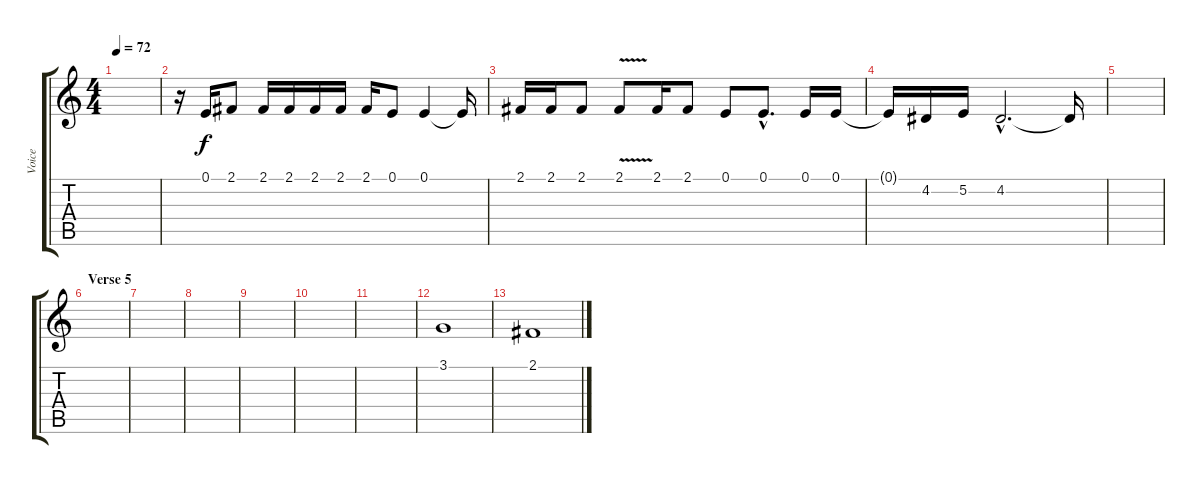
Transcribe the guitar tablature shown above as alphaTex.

\track ("Voice" "Voice") {instrument oboe}
\staff {score tabs}
\tuning (E4 B3 G3 D3 A2 E2) {hide}
\ts (4 4)
\tempo 72
\clef g2
\ks c
|
r.16 0.1.16 2.1.8 2.1.16 2.1.16 2.1.16 2.1.16 2.1.16 0.1.8 0.1.4 0.1{t}.16 |
2.1.16 2.1.16 2.1.8 2.1{v}.8 2.1.16 2.1.8 0.1.8 0.1{hac}.8{d} 0.1.16 0.1.16 |
0.1{t}.16 4.2.16 5.2.16 4.2{hac}.2{d} 4.2{t}.16 |
|
\section ("" "Verse 5")
|
|
|
|
|
|
3.1.1{volume 11} |
2.1.1
